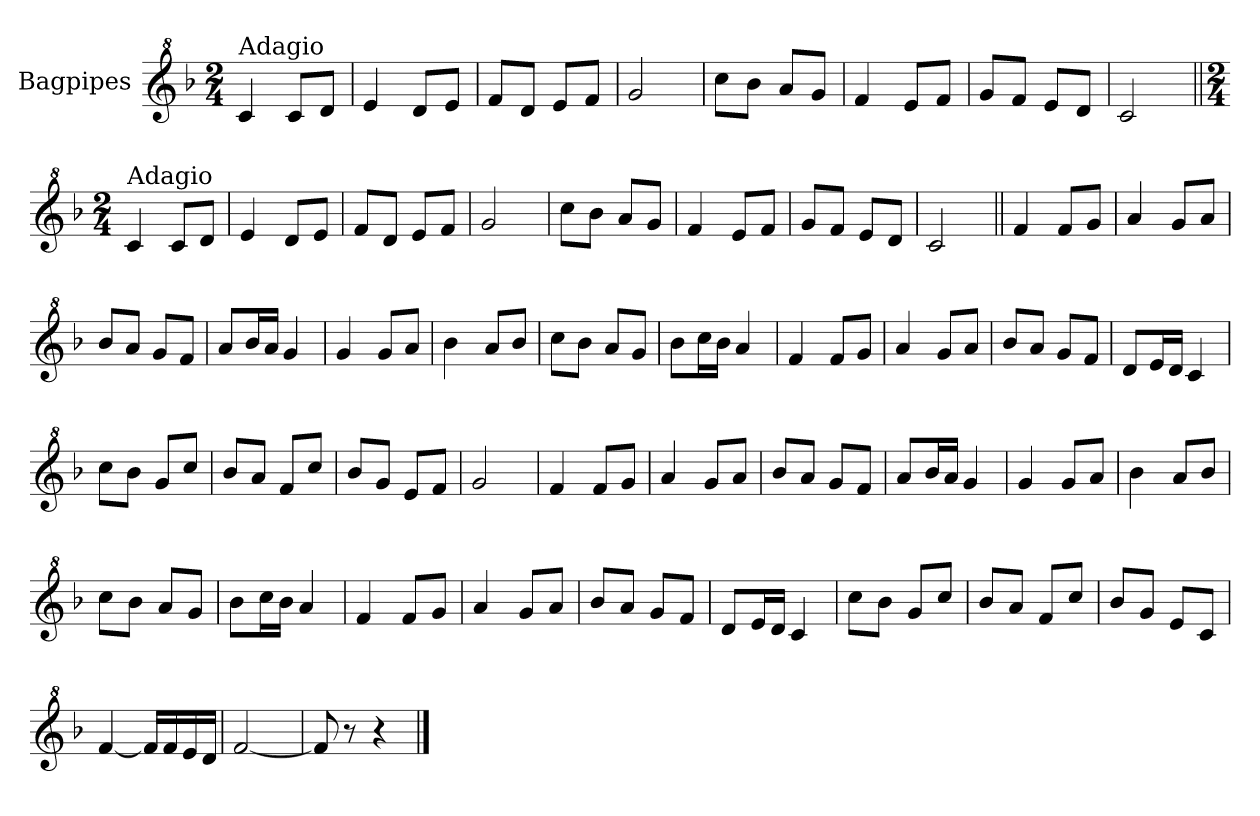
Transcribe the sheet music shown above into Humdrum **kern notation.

**kern
*part1
*staff1
*I"Bagpipes
*I'Bag
*clefG^2
*k[b-]
*F:
*M2/4
=1
!LO:TX:a:t=Adagio
4cc
8ccL
8ddJ
=
4ee
8ddL
8eeJ
=
8ffL
8ddJ
8eeL
8ffJ
=
2gg
=
8cccL
8bb-J
8aaL
8ggJ
=
4ff
8eeL
8ffJ
=
8ggL
8ffJ
8eeL
8ddJ
=
2cc
=||
*M2/4
!LO:TX:a:t=Adagio
4cc
8ccL
8ddJ
=
4ee
8ddL
8eeJ
=
8ffL
8ddJ
8eeL
8ffJ
=
2gg
=
8cccL
8bb-J
8aaL
8ggJ
=
4ff
8eeL
8ffJ
=
8ggL
8ffJ
8eeL
8ddJ
=
2cc
=||
4ff
8ffL
8ggJ
=
4aa
8ggL
8aaJ
=
8bb-L
8aaJ
8ggL
8ffJ
=
8aaL
16bb-L
16aaJJ
4gg
=
4gg
8ggL
8aaJ
=
4bb-
8aaL
8bb-J
=
8cccL
8bb-J
8aaL
8ggJ
=
8bb-L
16cccL
16bb-JJ
4aa
=
4ff
8ffL
8ggJ
=
4aa
8ggL
8aaJ
=
8bb-L
8aaJ
8ggL
8ffJ
=
8ddL
16eeL
16ddJJ
4cc
=
8cccL
8bb-J
8ggL
8cccJ
=
8bb-L
8aaJ
8ffL
8cccJ
=
8bb-L
8ggJ
8eeL
8ffJ
=
2gg
=
4ff
8ffL
8ggJ
=
4aa
8ggL
8aaJ
=
8bb-L
8aaJ
8ggL
8ffJ
=
8aaL
16bb-L
16aaJJ
4gg
=
4gg
8ggL
8aaJ
=
4bb-
8aaL
8bb-J
=
8cccL
8bb-J
8aaL
8ggJ
=
8bb-L
16cccL
16bb-JJ
4aa
=
4ff
8ffL
8ggJ
=
4aa
8ggL
8aaJ
=
8bb-L
8aaJ
8ggL
8ffJ
=
8ddL
16eeL
16ddJJ
4cc
=
8cccL
8bb-J
8ggL
8cccJ
=
8bb-L
8aaJ
8ffL
8cccJ
=
8bb-L
8ggJ
8eeL
8ccJ
=
[4ff
16ffLL]
16ff
16ee
16ddJJ
=
[2ff
=
8ff]
8r
4r
==
*-
